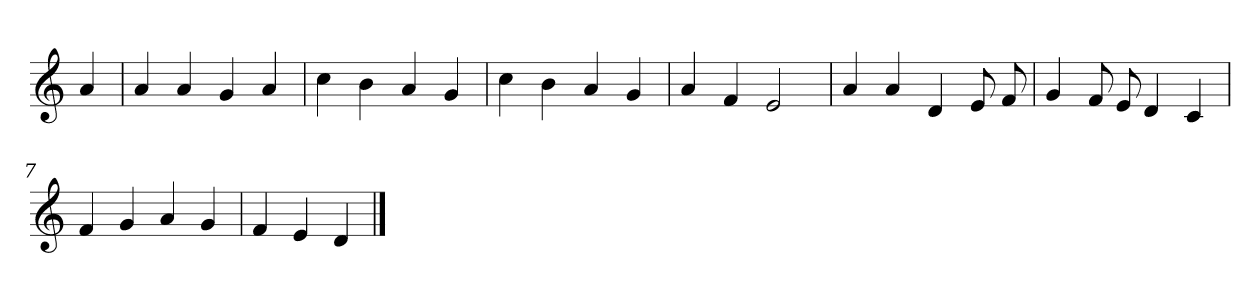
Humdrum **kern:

**kern
*part1
*staff1
*clefG2
*k[]
=
4a
=1
4a
4a
4g
4a
=2
4cc
4b
4a
4g
=3
4cc
4b
4a
4g
=4
4a
4f
2e
=5
4a
4a
4d
8e
8f
=6
4g
8f
8e
4d
4c
=7
4f
4g
4a
4g
=8
4f
4e
4d
==
*-
